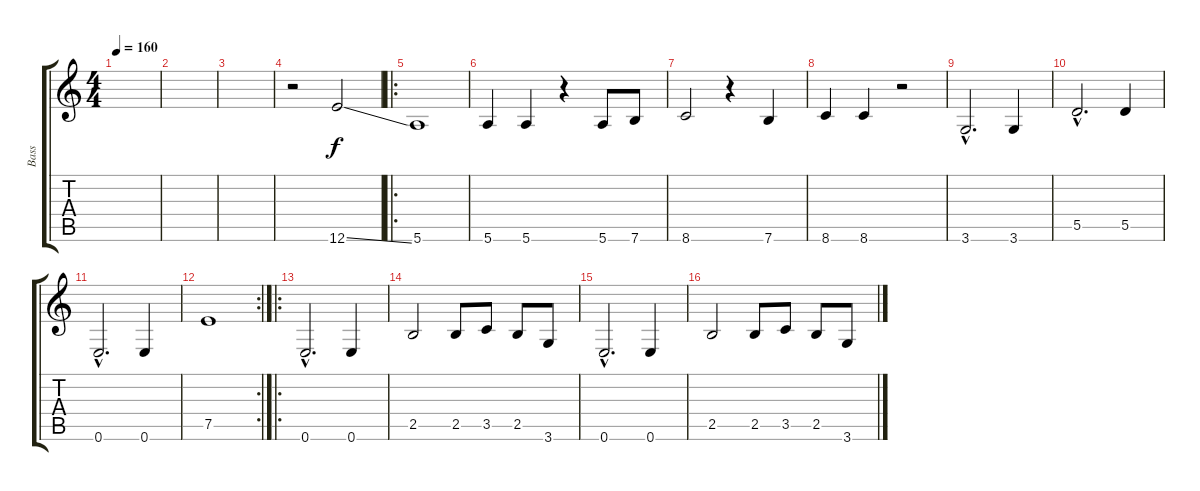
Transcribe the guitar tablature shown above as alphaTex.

\track ("Bass" "Bass") {instrument electricbassfinger}
\staff {score tabs}
\tuning (E4 B3 G3 D3 A2 E2) {hide}
\ts (4 4)
\tempo 160
\clef g2
\ks c
|
|
|
r.2 12.6{ss}.2 |
\ro
5.6.1 |
5.6.4 5.6.4 r.4 5.6.8 7.6.8 |
8.6.2 r.4 7.6.4 |
8.6.4 8.6.4 r.2 |
3.6{hac}.2{d} 3.6.4 |
5.5{hac}.2{d} 5.5.4 |
0.6{hac}.2{d} 0.6.4 |
\rc 2
7.5.1 |
\ro
0.6{hac}.2{d} 0.6.4 |
2.5.2 2.5.8 3.5.8 2.5.8 3.6.8 |
0.6{hac}.2{d} 0.6.4 |
2.5.2 2.5.8 3.5.8 2.5.8 3.6.8
